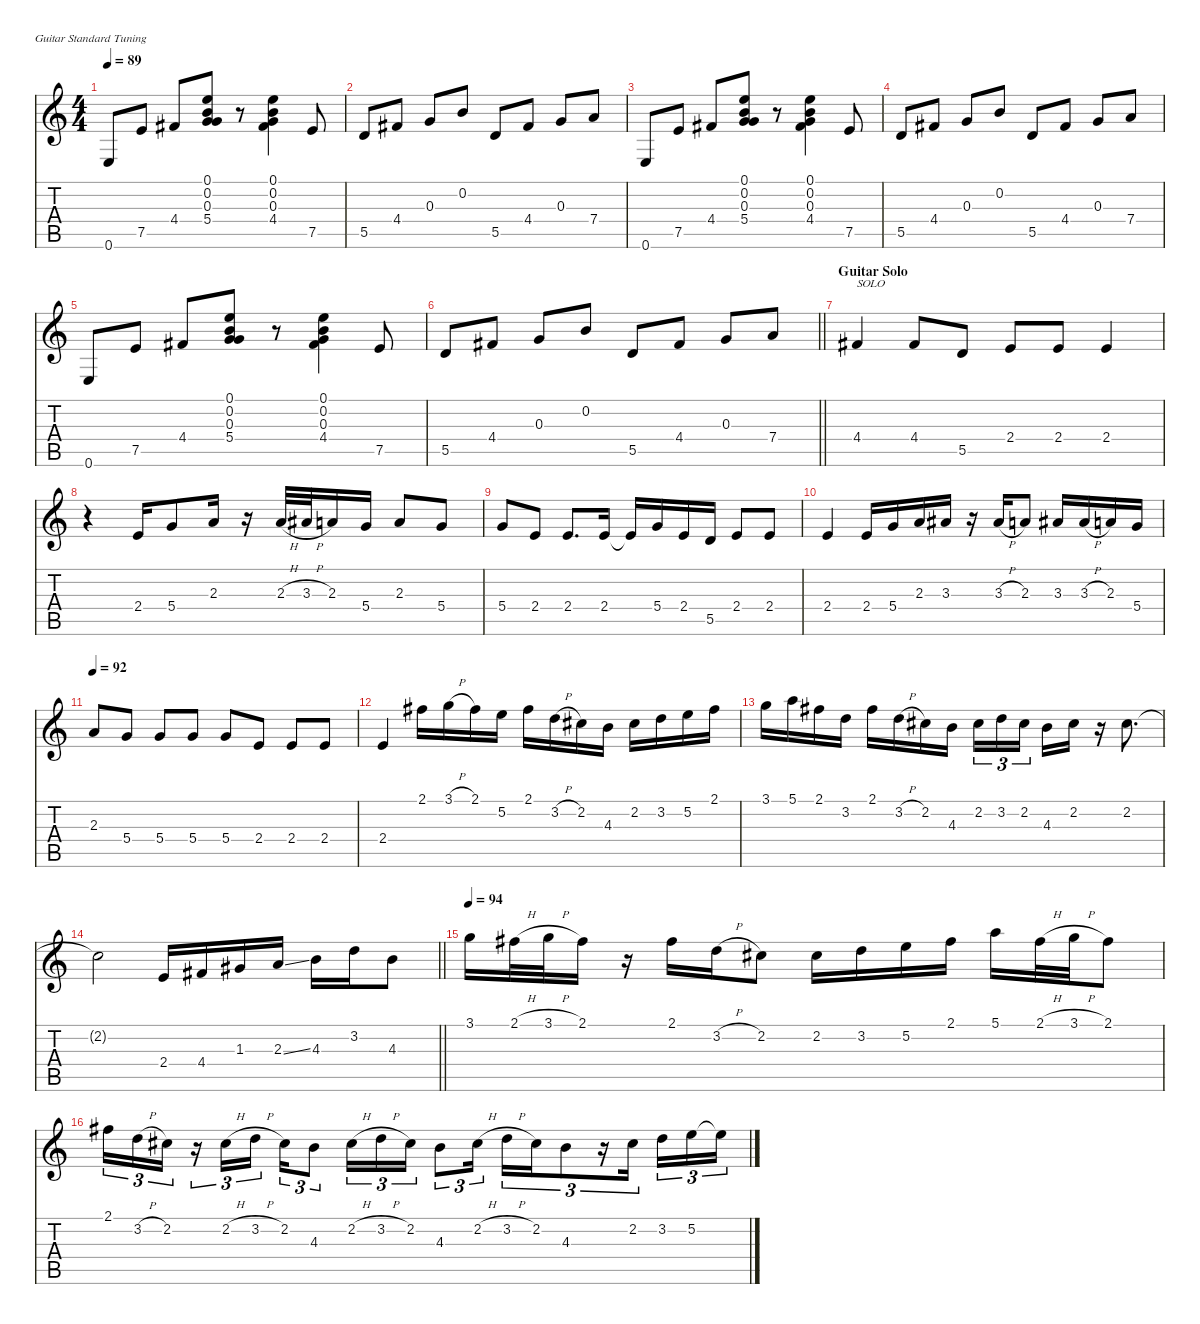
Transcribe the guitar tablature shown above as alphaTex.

\defaultSystemsLayout 4
\hideDynamics
\bracketExtendMode nobrackets
\singleTrackTrackNamePolicy hidden
\multiTrackTrackNamePolicy hidden
\firstSystemTrackNameMode fullname
\firstSystemTrackNameOrientation horizontal
\otherSystemsTrackNameOrientation horizontal
\track ("Tony Iommi" "jz.guit.") {defaultSystemsLayout 4 instrument electricguitarjazz}
\staff {score tabs}
\tuning (E4 B3 G3 D3 A2 E2)
\ts (4 4)
\tempo 89
\clef g2
\ks c
0.6.8{dy f beam Up} 7.5.8{beam Up} 4.4{acc #}.8{beam Up} (0.1 0.2 0.3 5.4).8{beam Up} r.8{beam Up} (0.1 0.2 0.3 4.4{acc #}).4{beam Down} 7.5.8{beam Up} |
5.5.8{beam Up} 4.4{acc #}.8{beam Up} 0.3.8{beam Up} 0.2.8{beam Up} 5.5.8{beam Up} 4.4{acc #}.8{beam Up} 0.3.8{beam Up} 7.4.8{beam Up} |
0.6.8{beam Up} 7.5.8{beam Up} 4.4{acc #}.8{beam Up} (0.1 0.2 0.3 5.4).8{beam Up} r.8{beam Up} (0.1 0.2 0.3 4.4{acc #}).4{beam Down} 7.5.8{beam Up} |
5.5.8{beam Up} 4.4{acc #}.8{beam Up} 0.3.8{beam Up} 0.2.8{beam Up} 5.5.8{beam Up} 4.4{acc #}.8{beam Up} 0.3.8{beam Up} 7.4.8{beam Up} |
0.6.8{beam Up} 7.5.8{beam Up} 4.4{acc #}.8{beam Up} (0.1 0.2 0.3 5.4).8{beam Up} r.8{beam Up} (0.1 0.2 0.3 4.4{acc #}).4{beam Down} 7.5.8{beam Up} |
\barLineRight lightlight
5.5.8{beam Up} 4.4{acc #}.8{beam Up} 0.3.8{beam Up} 0.2.8{beam Up} 5.5.8{beam Up} 4.4{acc #}.8{beam Up} 0.3.8{beam Up} 7.4.8{beam Up} |
\section ("" "Guitar Solo")
4.4{acc #}.4{txt "SOLO" beam Up} 4.4{acc #}.8{beam Up} 5.5.8{beam Up} 2.4.8{beam Up} 2.4.8{beam Up} 2.4.4{beam Up} |
r.4{beam Down} 2.4.16{beam Up} 5.4.8{beam Up} 2.3.16{beam Up} r.16{beam Up} 2.3{h}.32{beam Up} 3.3{h acc #}.32{beam Up} 2.3.16{beam Up} 5.4.16{beam Up} 2.3.8{beam Up} 5.4.8{beam Up} |
5.4.8{beam Up} 2.4.8{beam Up} 2.4.8{d beam Up} 2.4.16{beam Up} 2.4{t}.16{beam Up} 5.4.16{beam Up} 2.4.16{beam Up} 5.5.16{beam Up} 2.4.8{beam Up} 2.4.8{beam Up} |
2.4.4{beam Up} 2.4.16{beam Up} 5.4.16{beam Up} 2.3.16{beam Up} 3.3{acc #}.16{beam Up} r.16{beam Up} 3.3{h acc #}.16{beam Up} 2.3.8{beam Up} 3.3{acc #}.16{beam Up} 3.3{h acc #}.16{beam Up} 2.3.16{beam Up} 5.4.16{beam Up} |
\tempo 92
2.3.8{beam Up} 5.4.8{beam Up} 5.4.8{beam Up} 5.4.8{beam Up} 5.4.8{beam Up} 2.4.8{beam Up} 2.4.8{beam Up} 2.4.8{beam Up} |
2.4.4{beam Up} 2.1{acc #}.16{beam Down} 3.1{h}.16{beam Down} 2.1{acc #}.16{beam Down} 5.2.16{beam Down} 2.1{acc #}.16{beam Down} 3.2{h}.16{beam Down} 2.2{acc #}.16{beam Down} 4.3.16{beam Down} 2.2{acc #}.16{beam Down} 3.2.16{beam Down} 5.2.16{beam Down} 2.1{acc #}.16{beam Down} |
3.1.16{beam Down} 5.1.16{beam Down} 2.1{acc #}.16{beam Down} 3.2.16{beam Down} 2.1{acc #}.16{beam Down} 3.2{h}.16{beam Down} 2.2{acc #}.16{beam Down} 4.3.16{beam Down} 2.2{acc #}.16{tu (3 2) beam Down} 3.2.16{tu (3 2) beam Down} 2.2{acc #}.16{tu (3 2) beam Down} 4.3.16{beam Down} 2.2{acc #}.16{beam Down} r.16{beam Down} 2.2{acc #}.8{d beam Down} |
\barLineRight lightlight
2.2{t acc #}.2{beam Down} 2.4.16{beam Up} 4.4{acc #}.16{beam Up} 1.3{acc #}.16{beam Up} 2.3{ss}.16{beam Up} 4.3.16{beam Down} 3.2.16{beam Down} 4.3.8{beam Down} |
\tempo 94
3.1.16{beam Down} 2.1{h acc #}.32{beam Down} 3.1{h}.32{beam Down} 2.1{acc #}.16{beam Down} r.16{beam Down} 2.1{acc #}.16{beam Down} 3.2{h}.16{beam Down} 2.2{acc #}.8{beam Down} 2.2{acc #}.16{beam Down} 3.2.16{beam Down} 5.2.16{beam Down} 2.1{acc #}.16{beam Down} 5.1.16{beam Down} 2.1{h acc #}.32{beam Down} 3.1{h}.32{beam Down} 2.1{acc #}.8{beam Down} |
2.1{acc #}.16{tu (3 2) beam Down} 3.2{h}.16{tu (3 2) beam Down} 2.2{acc #}.16{tu (3 2) beam Down} r.16{tu (3 2) beam Down} 2.2{h acc #}.16{tu (3 2) beam Down} 3.2{h}.16{tu (3 2) beam Down} 2.2{acc #}.16{tu (3 2) beam Down} 4.3.8{tu (3 2) beam Down} 2.2{h acc #}.16{tu (3 2) beam Down} 3.2{h}.16{tu (3 2) beam Down} 2.2{acc #}.16{tu (3 2) beam Down} 4.3.8{tu (3 2) beam Down} 2.2{h acc #}.16{tu (3 2) beam Down} 3.2{h}.16{tu (3 2) beam Down} 2.2{acc #}.16{tu (3 2) beam Down} 4.3.8{tu (3 2) beam Down} r.16{tu (3 2) beam Down} 2.2{acc #}.16{tu (3 2) beam Down} 3.2.16{tu (3 2) beam Down} 5.2.16{tu (3 2) beam Down} 5.2{t}.16{tu (3 2) beam Down}
